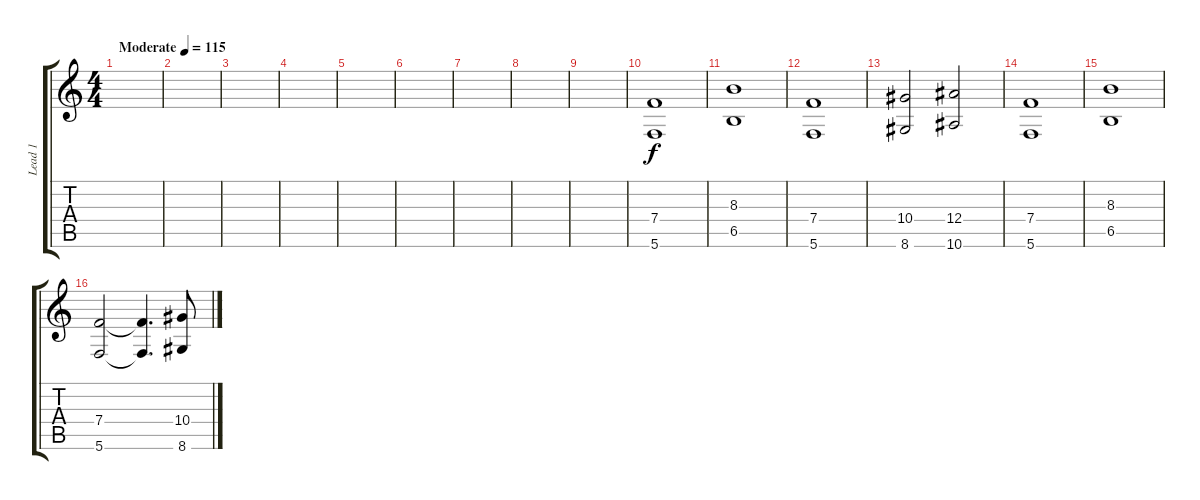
\track ("Lead 1" "Lead 1") {instrument distortionguitar}
\staff {score tabs}
\tuning (C4 G3 Eb3 Bb2 F2 C2) {hide}
\ts (4 4)
\tempo (115 "Moderate")
\clef g2
\ks c
|
|
|
|
|
|
|
|
|
(7.4 5.6).1 |
(8.3 6.5).1 |
(7.4 5.6).1 |
(10.4 8.6).2 (12.4 10.6).2 |
(7.4 5.6).1 |
(8.3 6.5).1 |
(7.4 5.6).2 (7.4{t} 5.6{t}).4{d} (10.4 8.6).8
